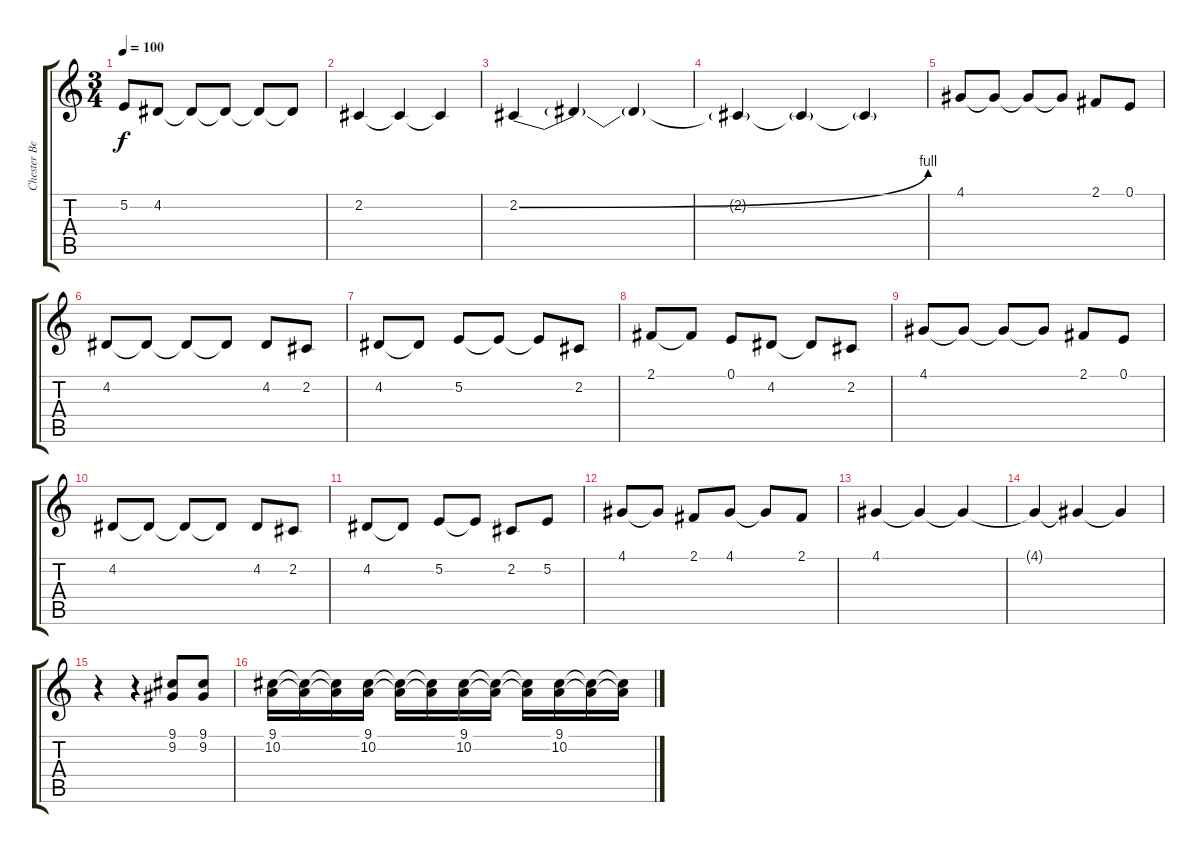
\track ("Chester Bennington (Vocals)" "Chester Be") {instrument violin}
\staff {score tabs}
\tuning (E4 B3 G3 D3 A2 E2) {hide}
\ts (3 4)
\tempo 100
\clef g2
\ks c
5.2.8{dy f} 4.2.8 4.2{t}.8 4.2{t}.8 4.2{t}.8 4.2{t}.8 |
2.2.4 2.2{t}.4 2.2{t}.4 |
2.2{be (bend 0 0 60 4)}.4 2.2{t}.4 2.2{t}.4 |
2.2{t}.4 2.2{t}.4 2.2{t}.4 |
4.1.8 4.1{t}.8 4.1{t}.8 4.1{t}.8 2.1.8 0.1.8 |
4.2.8 4.2{t}.8 4.2{t}.8 4.2{t}.8 4.2.8 2.2.8 |
4.2.8 4.2{t}.8 5.2.8 5.2{t}.8 5.2{t}.8 2.2.8 |
2.1.8 2.1{t}.8 0.1.8 4.2.8 4.2{t}.8 2.2.8 |
4.1.8 4.1{t}.8 4.1{t}.8 4.1{t}.8 2.1.8 0.1.8 |
4.2.8 4.2{t}.8 4.2{t}.8 4.2{t}.8 4.2.8 2.2.8 |
4.2.8 4.2{t}.8 5.2.8 5.2{t}.8 2.2.8 5.2.8 |
4.1.8 4.1{t}.8 2.1.8 4.1.8 4.1{t}.8 2.1.8 |
4.1.4 4.1{t}.4 4.1{t}.4 |
4.1{t}.4 4.1{t}.4 4.1{t}.4 |
r.4 r.4 (9.1 9.2).8 (9.1 9.2).8 |
(9.1 10.2).16 (9.1{t} 10.2{t}).16 (9.1{t} 10.2{t}).16 (9.1 10.2).16 (9.1{t} 10.2{t}).16 (9.1{t} 10.2{t}).16 (9.1 10.2).16 (9.1{t} 10.2{t}).16 (9.1{t} 10.2{t}).16 (9.1 10.2).16 (9.1{t} 10.2{t}).16 (9.1{t} 10.2{t}).16
